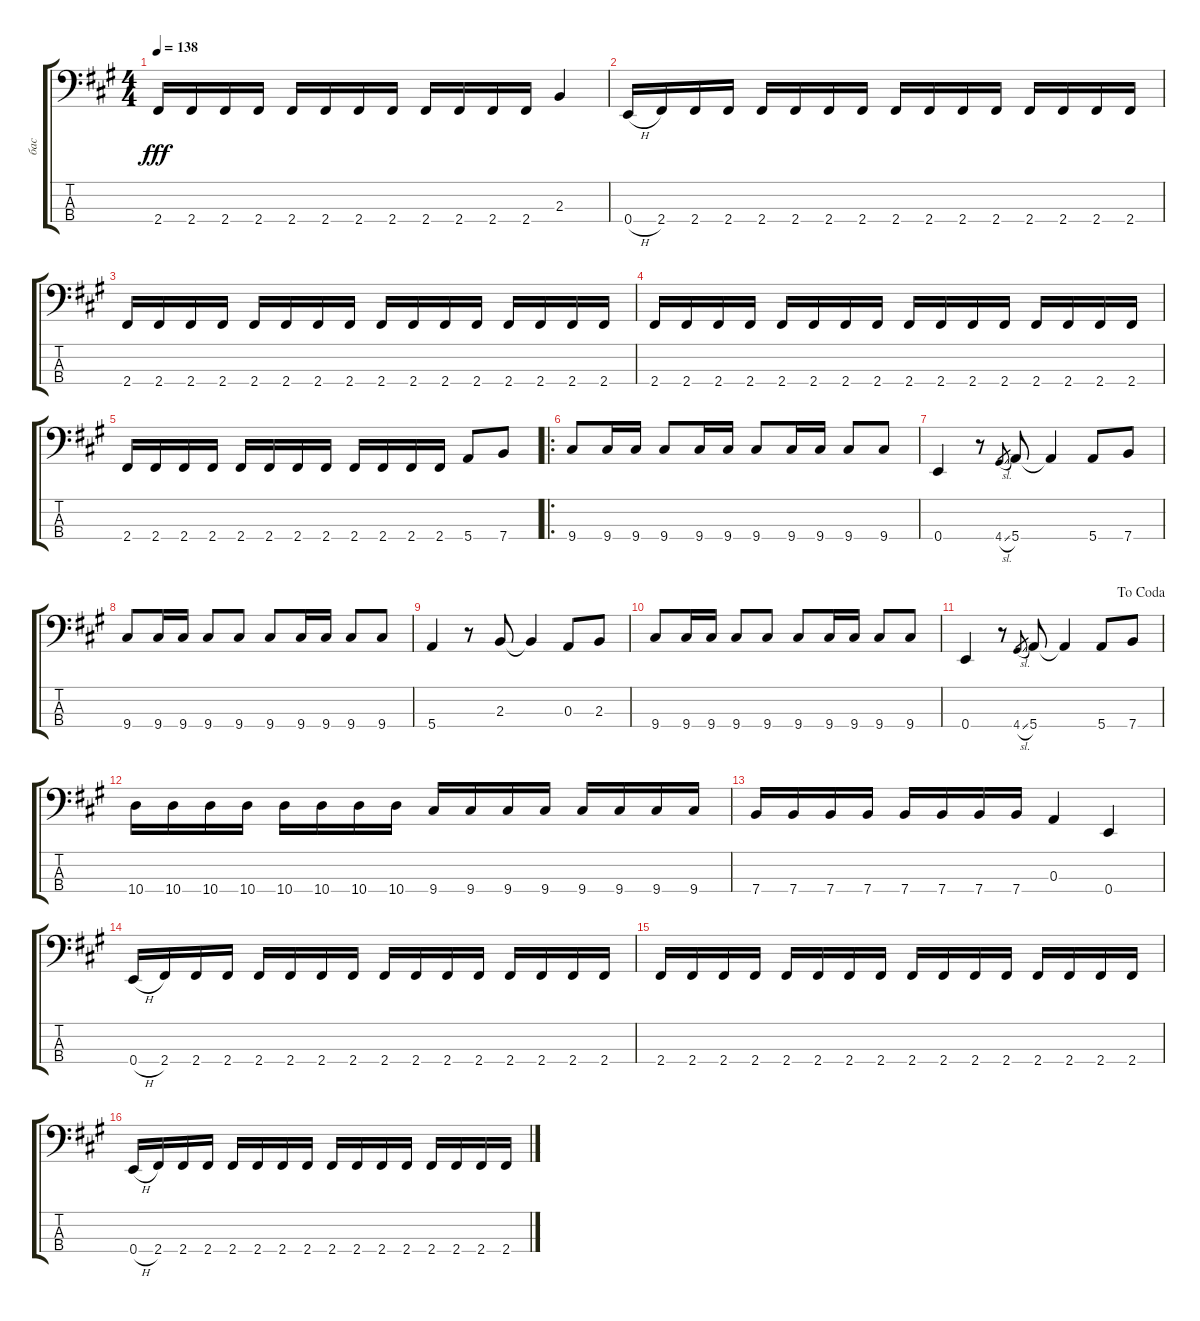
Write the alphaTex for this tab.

\track ("бас" "бас") {instrument electricbassfinger}
\staff {score tabs}
\tuning (G2 D2 A1 E1) {hide}
\ts (4 4)
\tempo 138
\clef f4
\ks f#minor
2.4.16{dy fff} 2.4.16 2.4.16 2.4.16 2.4.16 2.4.16 2.4.16 2.4.16 2.4.16 2.4.16 2.4.16 2.4.16 2.3.4 |
0.4{h}.16 2.4.16 2.4.16 2.4.16 2.4.16 2.4.16 2.4.16 2.4.16 2.4.16 2.4.16 2.4.16 2.4.16 2.4.16 2.4.16 2.4.16 2.4.16 |
2.4.16 2.4.16 2.4.16 2.4.16 2.4.16 2.4.16 2.4.16 2.4.16 2.4.16 2.4.16 2.4.16 2.4.16 2.4.16 2.4.16 2.4.16 2.4.16 |
2.4.16 2.4.16 2.4.16 2.4.16 2.4.16 2.4.16 2.4.16 2.4.16 2.4.16 2.4.16 2.4.16 2.4.16 2.4.16 2.4.16 2.4.16 2.4.16 |
2.4.16 2.4.16 2.4.16 2.4.16 2.4.16 2.4.16 2.4.16 2.4.16 2.4.16 2.4.16 2.4.16 2.4.16 5.4.8 7.4.8 |
\ro
9.4.8 9.4.16 9.4.16 9.4.8 9.4.16 9.4.16 9.4.8 9.4.16 9.4.16 9.4.8 9.4.8 |
0.4.4 r.8 4.4{sl}.8{gr} 5.4.8 5.4{t}.4 5.4.8 7.4.8 |
9.4.8 9.4.16 9.4.16 9.4.8 9.4.8 9.4.8 9.4.16 9.4.16 9.4.8 9.4.8 |
5.4.4 r.8 2.3.8 2.3{t}.4 0.3.8 2.3.8 |
9.4.8 9.4.16 9.4.16 9.4.8 9.4.8 9.4.8 9.4.16 9.4.16 9.4.8 9.4.8 |
\jump dacoda
0.4.4 r.8 4.4{sl}.8{gr} 5.4.8 5.4{t}.4 5.4.8 7.4.8 |
10.4.16 10.4.16 10.4.16 10.4.16 10.4.16 10.4.16 10.4.16 10.4.16 9.4.16 9.4.16 9.4.16 9.4.16 9.4.16 9.4.16 9.4.16 9.4.16 |
7.4.16 7.4.16 7.4.16 7.4.16 7.4.16 7.4.16 7.4.16 7.4.16 0.3.4 0.4.4 |
0.4{h}.16 2.4.16 2.4.16 2.4.16 2.4.16 2.4.16 2.4.16 2.4.16 2.4.16 2.4.16 2.4.16 2.4.16 2.4.16 2.4.16 2.4.16 2.4.16 |
2.4.16 2.4.16 2.4.16 2.4.16 2.4.16 2.4.16 2.4.16 2.4.16 2.4.16 2.4.16 2.4.16 2.4.16 2.4.16 2.4.16 2.4.16 2.4.16 |
0.4{h}.16 2.4.16 2.4.16 2.4.16 2.4.16 2.4.16 2.4.16 2.4.16 2.4.16 2.4.16 2.4.16 2.4.16 2.4.16 2.4.16 2.4.16 2.4.16
